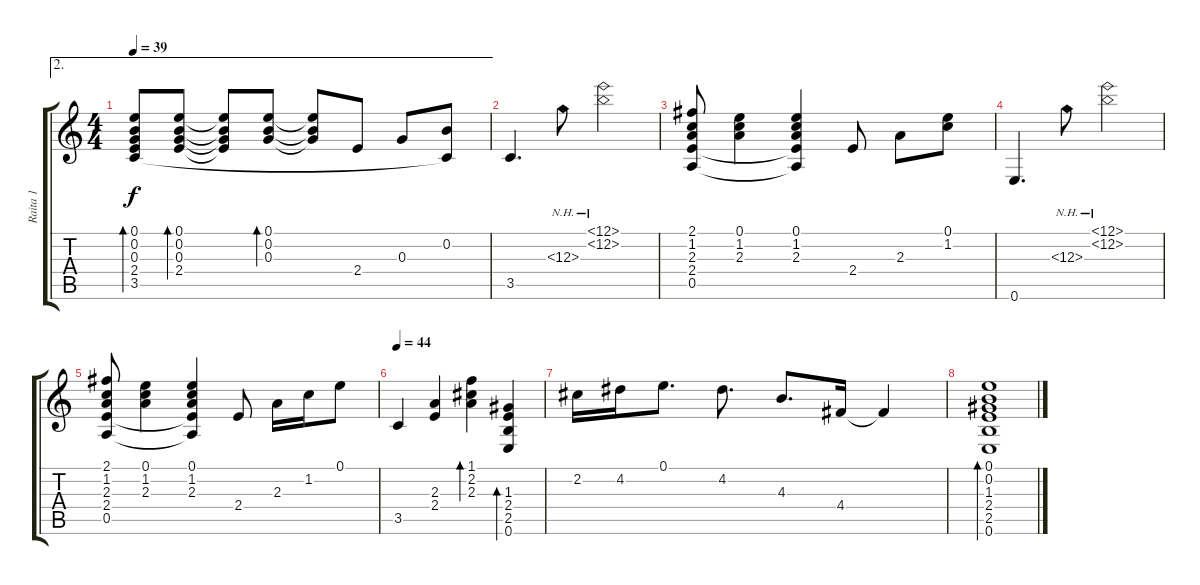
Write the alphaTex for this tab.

\track ("Raita 1" "Raita 1") {instrument acousticguitarnylon}
\staff {score tabs}
\tuning (E4 B3 G3 D3 A2 E2) {hide}
\ae 2
\ts (4 4)
\tempo 39
\clef g2
\ks c
(0.1 0.2 0.3 2.4 3.5).8{bd 60 dy f} (0.1 0.2 0.3 2.4).8{bd 60} (0.1{t} 0.2{t} 0.3{t} 2.4{t}).8 (0.1 0.2 0.3).8{bd 60} (0.1{t} 0.2{t} 0.3{t}).8 2.4.8 0.3.8 (0.2 3.5{t}).8 |
3.5.4{d} 12.3{nh}.8 (12.1{nh} 12.2{nh}).2 |
(2.1 1.2 2.3 2.4 0.5).8 (0.1 1.2 2.3).4 (0.1 1.2 2.3 2.4{t} 0.5{t}).4 2.4.8 2.3.8 (0.1 1.2).8 |
0.6.4{d} 12.3{nh}.8 (12.1{nh} 12.2{nh}).2 |
(2.1 1.2 2.3 2.4 0.5).8 (0.1 1.2 2.3).4 (0.1 1.2 2.3 2.4{t} 0.5{t}).4 2.4.8 2.3.16 1.2.16 0.1.8 |
\tempo 44
3.5.4 (2.3 2.4).4 (1.1 2.2 2.3).4{bd 60} (1.3 2.4 2.5 0.6).4{bd 240} |
2.2.16 4.2.16 0.1.8{d} 4.2.8{d} 4.3.8{d} 4.4.16 4.4{t}.4 |
(0.1 0.2 1.3 2.4 2.5 0.6).1{bd 480}
